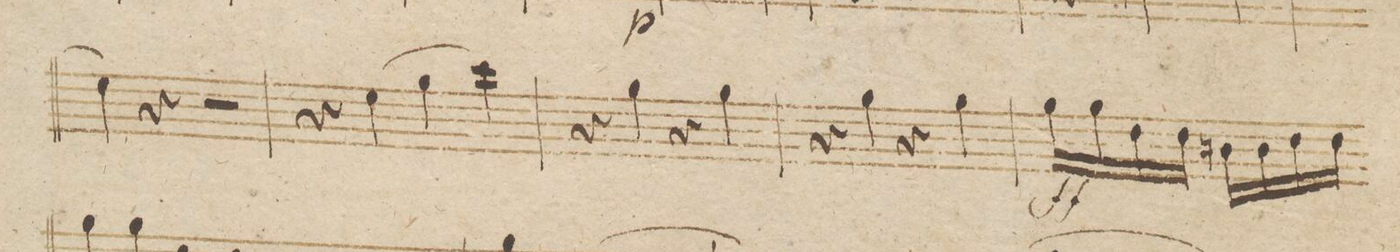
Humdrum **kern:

**kern	**dynam
*I"Violino 1mo	*
*clefG2	*
*k[b-]	*
*met(c)	*
*M4/4	*
4ee\)	.
4r	.
2r	.
=43	=43
4r	.
(>4ee\	.
4gg\	.
4ccc\)	.
=44	=44
4r	.
4gg\	.
4r	.
4gg\	.
=45	=45
4r	.
4gg\	.
4r	.
4gg\	.
=46	=46
16gg\LL	ff
16gg\	.
16dd\	.
16dd\JJ	.
16bn\LL	.
16b\	.
16dd\	.
16dd\JJ	.
*-	*-
